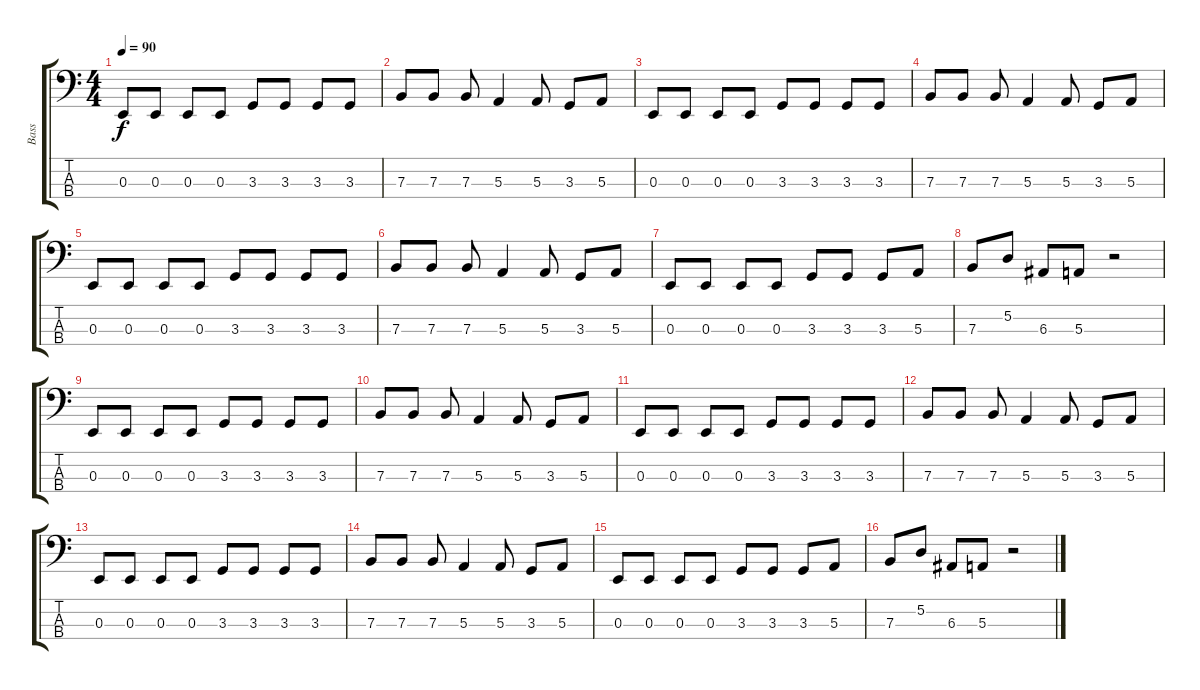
\track ("Bass" "Bass") {instrument acousticbass}
\staff {score tabs}
\tuning (D2 A1 E1 B0) {hide}
\ts (4 4)
\tempo 90
\clef f4
\ks c
0.3.8{dy f} 0.3.8 0.3.8 0.3.8 3.3.8 3.3.8 3.3.8 3.3.8 |
7.3.8 7.3.8 7.3.8 5.3.4 5.3.8 3.3.8 5.3.8 |
0.3.8 0.3.8 0.3.8 0.3.8 3.3.8 3.3.8 3.3.8 3.3.8 |
7.3.8 7.3.8 7.3.8 5.3.4 5.3.8 3.3.8 5.3.8 |
0.3.8 0.3.8 0.3.8 0.3.8 3.3.8 3.3.8 3.3.8 3.3.8 |
7.3.8 7.3.8 7.3.8 5.3.4 5.3.8 3.3.8 5.3.8 |
0.3.8 0.3.8 0.3.8 0.3.8 3.3.8 3.3.8 3.3.8 5.3.8 |
7.3.8 5.2.8 6.3.8 5.3.8 r.2 |
0.3.8 0.3.8 0.3.8 0.3.8 3.3.8 3.3.8 3.3.8 3.3.8 |
7.3.8 7.3.8 7.3.8 5.3.4 5.3.8 3.3.8 5.3.8 |
0.3.8 0.3.8 0.3.8 0.3.8 3.3.8 3.3.8 3.3.8 3.3.8 |
7.3.8 7.3.8 7.3.8 5.3.4 5.3.8 3.3.8 5.3.8 |
0.3.8 0.3.8 0.3.8 0.3.8 3.3.8 3.3.8 3.3.8 3.3.8 |
7.3.8 7.3.8 7.3.8 5.3.4 5.3.8 3.3.8 5.3.8 |
0.3.8 0.3.8 0.3.8 0.3.8 3.3.8 3.3.8 3.3.8 5.3.8 |
7.3.8 5.2.8 6.3.8 5.3.8 r.2
